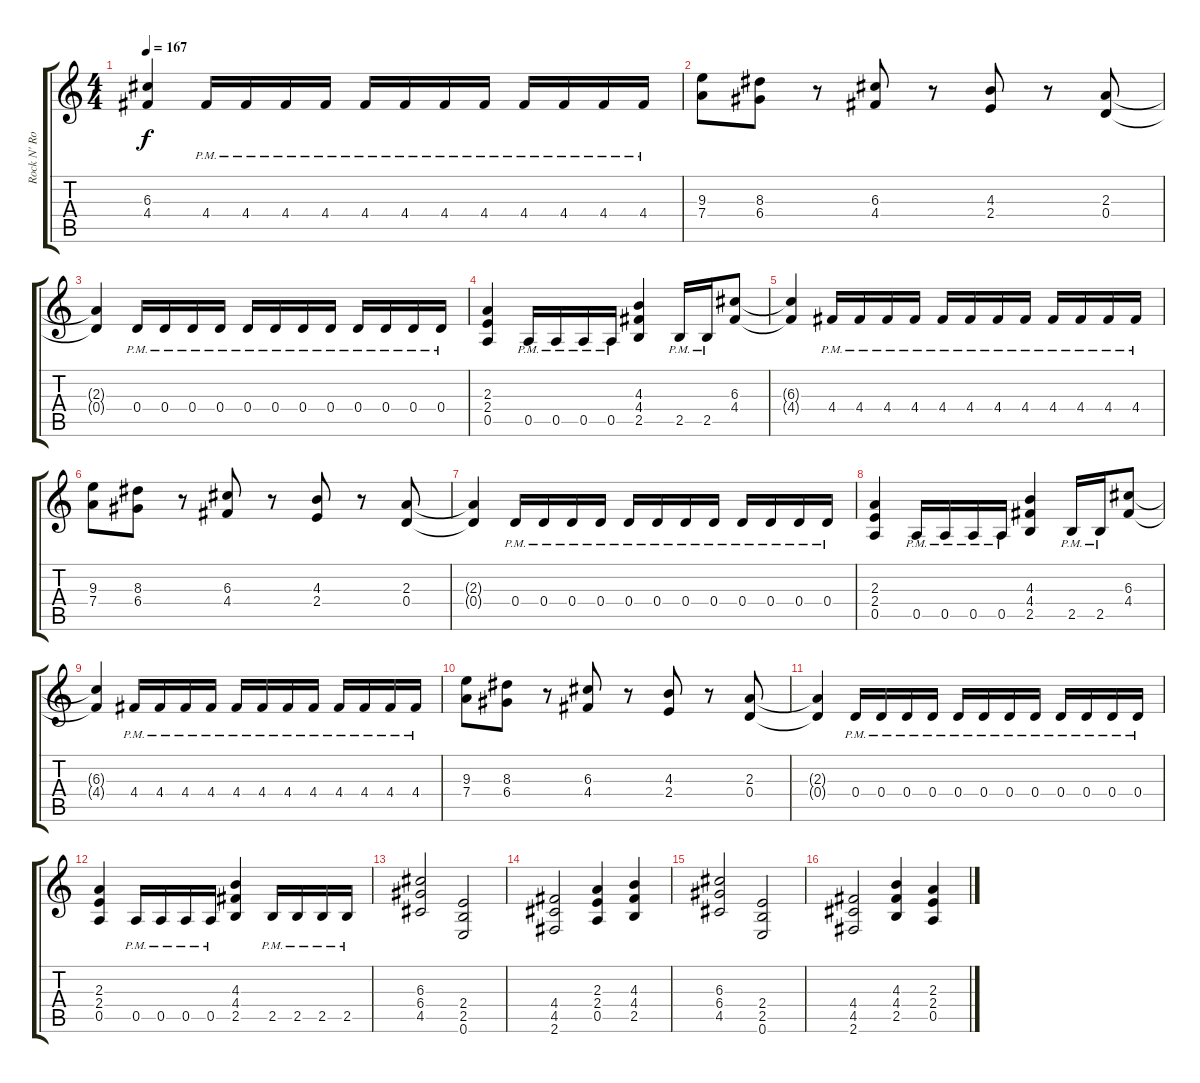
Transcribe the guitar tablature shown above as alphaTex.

\track ("Rock N' Rolf" "Rock N' Ro") {instrument distortionguitar}
\staff {score tabs}
\tuning (E4 B3 G3 D3 A2 E2) {hide}
\ts (4 4)
\tempo 167
\clef g2
\ks c
(6.3{t} 4.4{t}).4{dy f} 4.4{pm}.16 4.4{pm}.16 4.4{pm}.16 4.4{pm}.16 4.4{pm}.16 4.4{pm}.16 4.4{pm}.16 4.4{pm}.16 4.4{pm}.16 4.4{pm}.16 4.4{pm}.16 4.4{pm}.16 |
(9.3 7.4).8 (8.3 6.4).8 r.8 (6.3 4.4).8 r.8 (4.3 2.4).8 r.8 (2.3 0.4).8 |
(2.3{t} 0.4{t}).4 0.4{pm}.16 0.4{pm}.16 0.4{pm}.16 0.4{pm}.16 0.4{pm}.16 0.4{pm}.16 0.4{pm}.16 0.4{pm}.16 0.4{pm}.16 0.4{pm}.16 0.4{pm}.16 0.4{pm}.16 |
(2.3 2.4 0.5).4 0.5{pm}.16 0.5{pm}.16 0.5{pm}.16 0.5{pm}.16 (4.3 4.4 2.5).4 2.5{pm}.16 2.5{pm}.16 (6.3 4.4).8 |
(6.3{t} 4.4{t}).4 4.4{pm}.16 4.4{pm}.16 4.4{pm}.16 4.4{pm}.16 4.4{pm}.16 4.4{pm}.16 4.4{pm}.16 4.4{pm}.16 4.4{pm}.16 4.4{pm}.16 4.4{pm}.16 4.4{pm}.16 |
(9.3 7.4).8 (8.3 6.4).8 r.8 (6.3 4.4).8 r.8 (4.3 2.4).8 r.8 (2.3 0.4).8 |
(2.3{t} 0.4{t}).4 0.4{pm}.16 0.4{pm}.16 0.4{pm}.16 0.4{pm}.16 0.4{pm}.16 0.4{pm}.16 0.4{pm}.16 0.4{pm}.16 0.4{pm}.16 0.4{pm}.16 0.4{pm}.16 0.4{pm}.16 |
(2.3 2.4 0.5).4 0.5{pm}.16 0.5{pm}.16 0.5{pm}.16 0.5{pm}.16 (4.3 4.4 2.5).4 2.5{pm}.16 2.5{pm}.16 (6.3 4.4).8 |
(6.3{t} 4.4{t}).4 4.4{pm}.16 4.4{pm}.16 4.4{pm}.16 4.4{pm}.16 4.4{pm}.16 4.4{pm}.16 4.4{pm}.16 4.4{pm}.16 4.4{pm}.16 4.4{pm}.16 4.4{pm}.16 4.4{pm}.16 |
(9.3 7.4).8 (8.3 6.4).8 r.8 (6.3 4.4).8 r.8 (4.3 2.4).8 r.8 (2.3 0.4).8 |
(2.3{t} 0.4{t}).4 0.4{pm}.16 0.4{pm}.16 0.4{pm}.16 0.4{pm}.16 0.4{pm}.16 0.4{pm}.16 0.4{pm}.16 0.4{pm}.16 0.4{pm}.16 0.4{pm}.16 0.4{pm}.16 0.4{pm}.16 |
(2.3 2.4 0.5).4 0.5{pm}.16 0.5{pm}.16 0.5{pm}.16 0.5{pm}.16 (4.3 4.4 2.5).4 2.5{pm}.16 2.5{pm}.16 2.5{pm}.16 2.5{pm}.16 |
(6.3 6.4 4.5).2 (2.4 2.5 0.6).2 |
(4.4 4.5 2.6).2 (2.3 2.4 0.5).4 (4.3 4.4 2.5).4 |
(6.3 6.4 4.5).2 (2.4 2.5 0.6).2 |
(4.4 4.5 2.6).2 (4.3 4.4 2.5).4 (2.3 2.4 0.5).4
